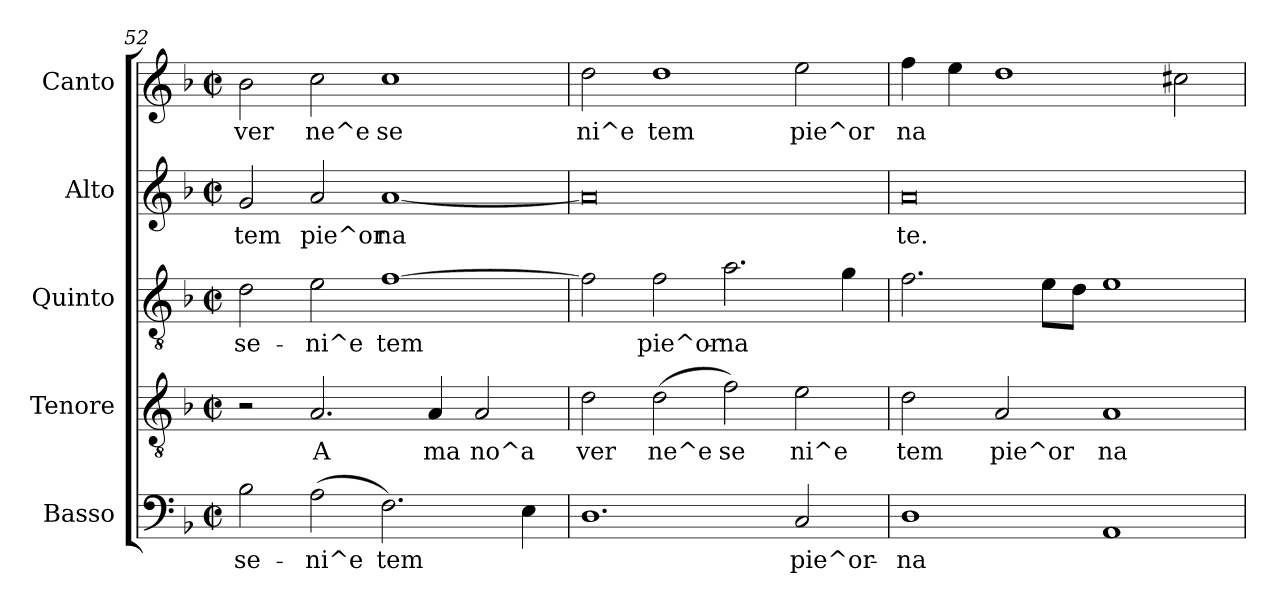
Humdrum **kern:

**kern	**text	**kern	**text	**kern	**text	**kern	**text	**kern	**text
*part5	*part5	*part4	*part4	*part3	*part3	*part2	*part2	*part1	*part1
*staff5	*staff5	*staff4	*staff4	*staff3	*staff3	*staff2	*staff2	*staff1	*staff1
*I"Basso	*	*I"Tenore	*	*I"Quinto	*	*I"Alto	*	*I"Canto	*
*clefF4	*	*clefGv2	*	*clefGv2	*	*clefG2	*	*clefG2	*
*k[b-]	*	*k[b-]	*	*k[b-]	*	*k[b-]	*	*k[b-]	*
*F:	*	*F:	*	*F:	*	*F:	*	*F:	*
*M2/2	*	*M2/2	*	*M2/2	*	*M2/2	*	*M2/2	*
*met(c|)	*	*met(c|)	*	*met(c|)	*	*met(c|)	*	*met(c|)	*
=52	=52	=52	=52	=52	=52	=52	=52	=52	=52
!	!LO:LY:b:cj	!	!	!	!LO:LY:b:cj	!	!LO:LY:b	!	!LO:LY:b:cj
2B-\	se-	2r	.	2d\	se-	2g/	tem	2b-\	ver
!	!LO:LY:b:cj	!	!LO:LY:b:cj	!	!LO:LY:b:cj	!	!LO:LY:b	!	!LO:LY:b:cj
(<2A\	-ni^e	2.A/	A	2e\	-ni^e	2a/	pie^or	2cc\	ne^e
!	!LO:LY:b:cj	!	!	!	!LO:LY:b:cj	!	!LO:LY:b	!	!LO:LY:b:cj
2.F\)	tem-	.	.	[>1f	tem-	[<1a	na	1cc	se
!	!	!	!LO:LY:b:cj	!	!	!	!	!	!
.	.	4A/	ma	.	.	.	.	.	.
!	!	!	!LO:LY:b:cj	!	!	!	!	!	!
.	.	2A/	no^a	.	.	.	.	.	.
!	!LO:LY:b:cj	!	!	!	!	!	!	!	!
4E\	--	.	.	.	.	.	.	.	.
=53	=53	=53	=53	=53	=53	=53	=53	=53	=53
!	!LO:LY:b:cj	!	!LO:LY:b:cj	!	!LO:LY:b:cj	!	!LO:LY:b	!	!LO:LY:b:cj
1.D	--	2d\	ver	2f\]	--	0a]	.	2dd\	ni^e
!	!	!	!LO:LY:b:cj	!	!LO:LY:b:cj	!	!	!	!LO:LY:b:cj
.	.	(<2d\	ne^e	2f\	-pie^or-	.	.	1dd	tem
!	!	!	!LO:LY:b:cj	!	!LO:LY:b:cj	!	!	!	!
.	.	2f\)	se	2.a\	-na-	.	.	.	.
!	!LO:LY:b:cj	!	!LO:LY:b:cj	!	!	!	!	!	!LO:LY:b:cj
2C/	-pie^or-	2e\	ni^e	.	.	.	.	2ee\	pie^or
!	!	!	!	!	!LO:LY:b:cj	!	!	!	!
.	.	.	.	4g\	--	.	.	.	.
=54	=54	=54	=54	=54	=54	=54	=54	=54	=54
!	!LO:LY:b:cj	!	!LO:LY:b:cj	!	!LO:LY:b:cj	!	!LO:LY:b	!	!LO:LY:b:cj
1D	-na-	2d\	tem	2.f\	--	0a	te.	4ff\	na
!	!	!	!	!	!	!	!	!	!LO:LY:b:cj
.	.	.	.	.	.	.	.	4ee\	.
!	!	!	!LO:LY:b:cj	!	!	!	!	!	!LO:LY:b:cj
.	.	2A/	pie^or	.	.	.	.	1dd	.
!	!	!	!	!	!LO:LY:b:cj	!	!	!	!
.	.	.	.	8e\L	--	.	.	.	.
!	!	!	!	!	!LO:LY:b:cj	!	!	!	!
.	.	.	.	8d\J	--	.	.	.	.
!	!LO:LY:b:cj	!	!LO:LY:b:cj	!	!LO:LY:b:cj	!	!	!	!
1AA	--	1A	na	1e	--	.	.	.	.
!	!	!	!	!	!	!	!	!	!LO:LY:b:cj
.	.	.	.	.	.	.	.	2cc#\	.
=	=	=	=	=	=	=	=	=	=
*-	*-	*-	*-	*-	*-	*-	*-	*-	*-
